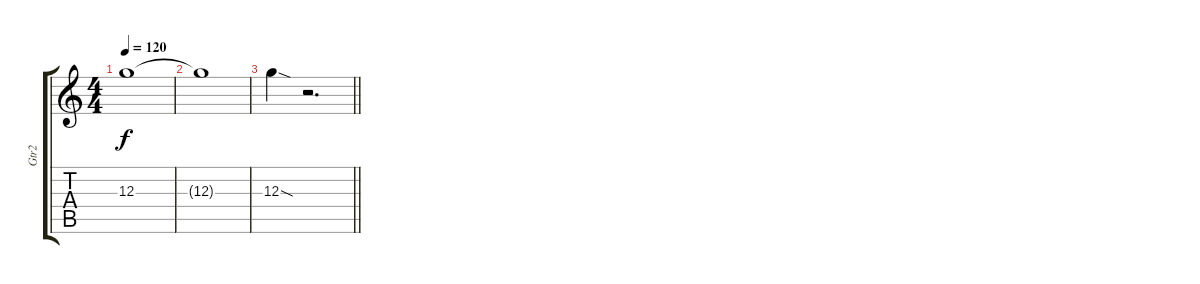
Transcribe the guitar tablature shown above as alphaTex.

\track ("Gtr2" "Gtr2") {instrument overdrivenguitar}
\staff {score tabs}
\tuning (E4 B3 G3 D3 A2 E2) {hide}
\ts (4 4)
\tempo 120
\clef g2
\ks c
12.3.1{dy f} |
12.3{t}.1 |
\barLineRight lightlight
12.3{sod}.4 r.2{d}
